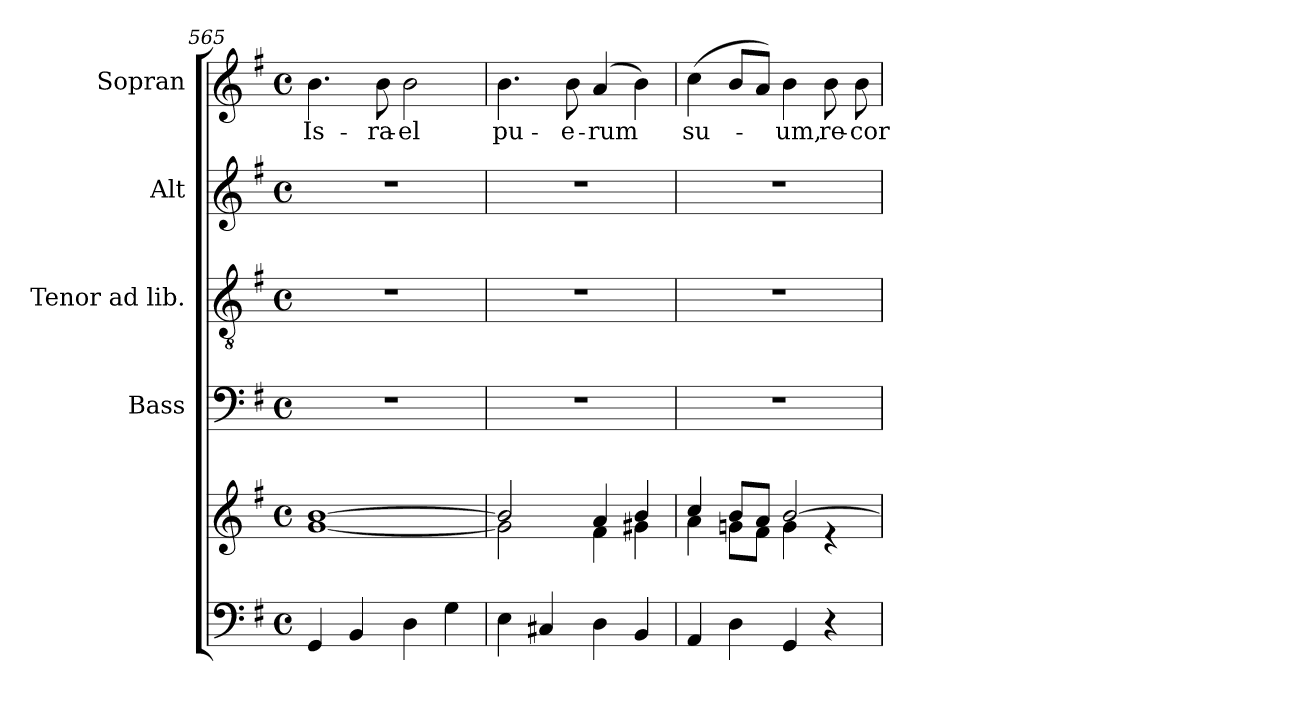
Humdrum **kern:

**kern	**kern	**kern	**kern	**kern	**kern	**text
*part5	*part5	*part4	*part3	*part2	*part1	*part1
*staff6	*staff5	*staff4	*staff3	*staff2	*staff1	*staff1
*	*	*I"Bass	*I"Tenor ad lib.	*I"Alt	*I"Sopran	*
*	*	*I'B.	*I'T.	*I'A.	*I'S.	*
*clefF4	*clefG2	*clefF4	*clefGv2	*clefG2	*clefG2	*
*k[f#]	*k[f#]	*k[f#]	*k[f#]	*k[f#]	*k[f#]	*
*G:	*G:	*G:	*G:	*G:	*G:	*
*M4/4	*M4/4	*M4/4	*M4/4	*M4/4	*M4/4	*
*met(c)	*met(c)	*met(c)	*met(c)	*met(c)	*met(c)	*
=565	=565	=565	=565	=565	=565	=565
*	*^	*	*	*	*	*
!	!	!	!	!	!	!	!LO:LY:b
4GG/	[>1b	[<1g	1r	1r	1r	4.b\	Is-
4BB/	.	.	.	.	.	.	.
!	!	!	!	!	!	!	!LO:LY:b
.	.	.	.	.	.	8b\	-ra-
!	!	!	!	!	!	!	!LO:LY:b
4D\	.	.	.	.	.	2b\	-el
4G\	.	.	.	.	.	.	.
=566	=566	=566	=566	=566	=566	=566	=566
!	!	!	!	!	!	!	!LO:LY:b
4E\	2b/]	2g\]	1r	1r	1r	4.b\	pu-
4C#X/	.	.	.	.	.	.	.
!	!	!	!	!	!	!	!LO:LY:b
.	.	.	.	.	.	8b\	-e-
!	!	!	!	!	!	!	!LO:LY:b
4D\	4a/	4f#\	.	.	.	(4a/	-rum
4BB/	4b/	4g#X\	.	.	.	4b\)	.
=567	=567	=567	=567	=567	=567	=567	=567
!	!	!	!	!	!	!	!LO:LY:b
4AA/	4cc/	4a\	1r	1r	1r	(>4cc\	su-
4D\	8b/L	8gn\L	.	.	.	8b/L	.
.	8a/J	8f#\J	.	.	.	8a/J)	.
!	!	!	!	!	!	!	!LO:LY:b
4GG/	[>2b/	4g\	.	.	.	4b\	-um,
!	!	!	!	!	!	!	!LO:LY:b
4r	.	4re	.	.	.	8b\	re-
!	!	!	!	!	!	!	!LO:LY:b
.	.	.	.	.	.	8b\	-cor-
*	*v	*v	*	*	*	*	*
=	=	=	=	=	=	=
*-	*-	*-	*-	*-	*-	*-
